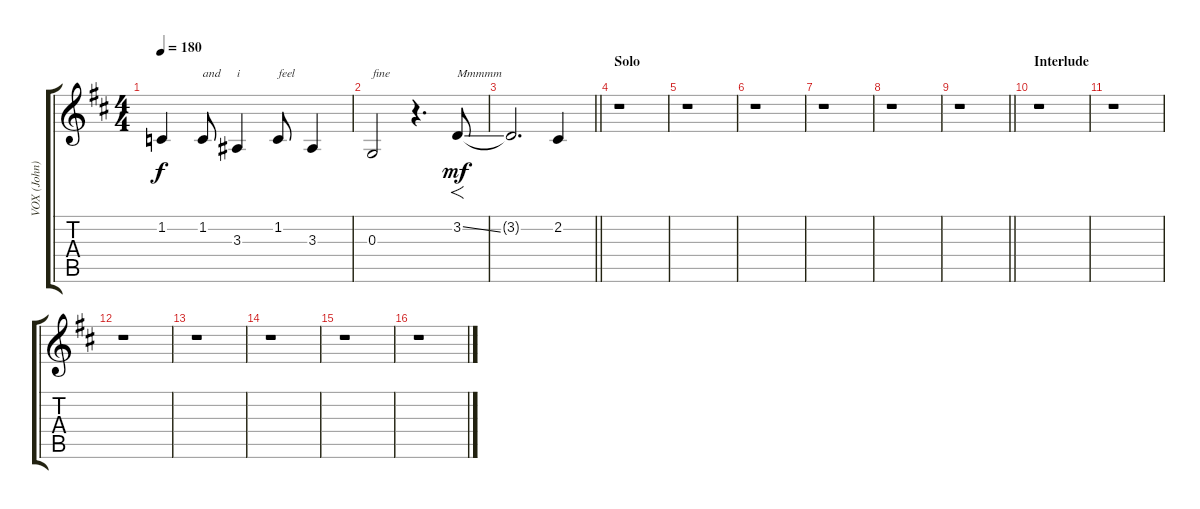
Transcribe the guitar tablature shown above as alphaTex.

\track ("VOX (John)" "VOX (John)") {instrument altosax}
\staff {score tabs}
\tuning (E4 B3 G3 D3 A2 E2) {hide}
\ts (4 4)
\tempo 180
\clef g2
\ks d
1.2{t}.4{dy f} 1.2.8{txt "and"} 3.3.4{txt "i"} 1.2.8{txt "feel"} 3.3.4 |
0.3.2{txt "fine"} r.4{d} 3.2{ss}.8{f txt "Mmmmm" dy mf} |
\barLineRight lightlight
3.2{t}.2{d} 2.2.4 |
\section ("" "Solo")
r.1 |
r.1 |
r.1 |
r.1 |
r.1 |
\barLineRight lightlight
r.1 |
\section ("" "Interlude")
r.1 |
r.1 |
r.1 |
r.1 |
r.1 |
r.1 |
r.1
